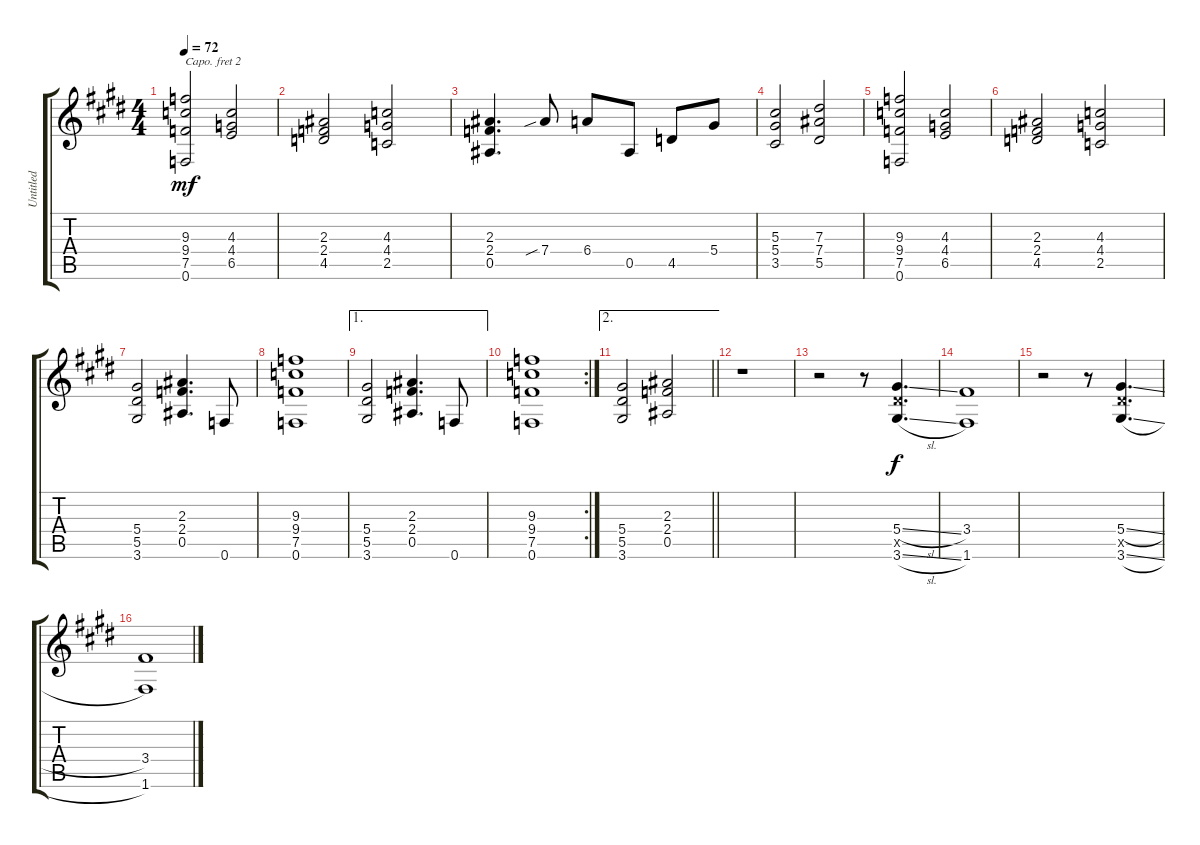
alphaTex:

\track ("Untitled" "Untitled") {instrument distortionguitar}
\staff {score tabs}
\capo 2
\tuning (Eb4 Bb3 Gb3 Db3 Ab2 Eb2) {hide}
\ts (4 4)
\tempo 72
\clef g2
\ks e
(9.3 9.4 7.5 0.6).2{dy mf} (4.3 4.4 6.5).2 |
\ks c#minor
(2.3 2.4 4.5).2 (4.3 4.4 2.5).2 |
(2.3 2.4 0.5).4{d} 7.4{sib}.8 6.4.8 0.5.8 4.5.8 5.4.8 |
(5.3 5.4 3.5).2 (7.3 7.4 5.5).2 |
\ks e
(9.3 9.4 7.5 0.6).2 (4.3 4.4 6.5).2 |
\ks c#minor
(2.3 2.4 4.5).2 (4.3 4.4 2.5).2 |
(5.4 5.5 3.6).2 (2.3 2.4 0.5).4{d} 0.6.8 |
(9.3 9.4 7.5 0.6).1 |
\ae 1
\ks e
(5.4 5.5 3.6).2 (2.3 2.4 0.5).4{d} 0.6.8 |
\rc 2
\ks c#minor
(9.3 9.4 7.5 0.6).1 |
\ae 2
\barLineRight lightlight
(5.4 5.5 3.6).2 (2.3 2.4 0.5).2 |
\ks e
r.1 |
\ks c#minor
r.2 r.8 (5.4{sl} 5.5{x} 3.6{sl}).4{d dy f} |
(3.4 1.6).1 |
\ks e
r.2 r.8 (5.4{sl} 5.5{x} 3.6{sl}).4{d} |
\ks c#minor
(3.4 1.6).1
